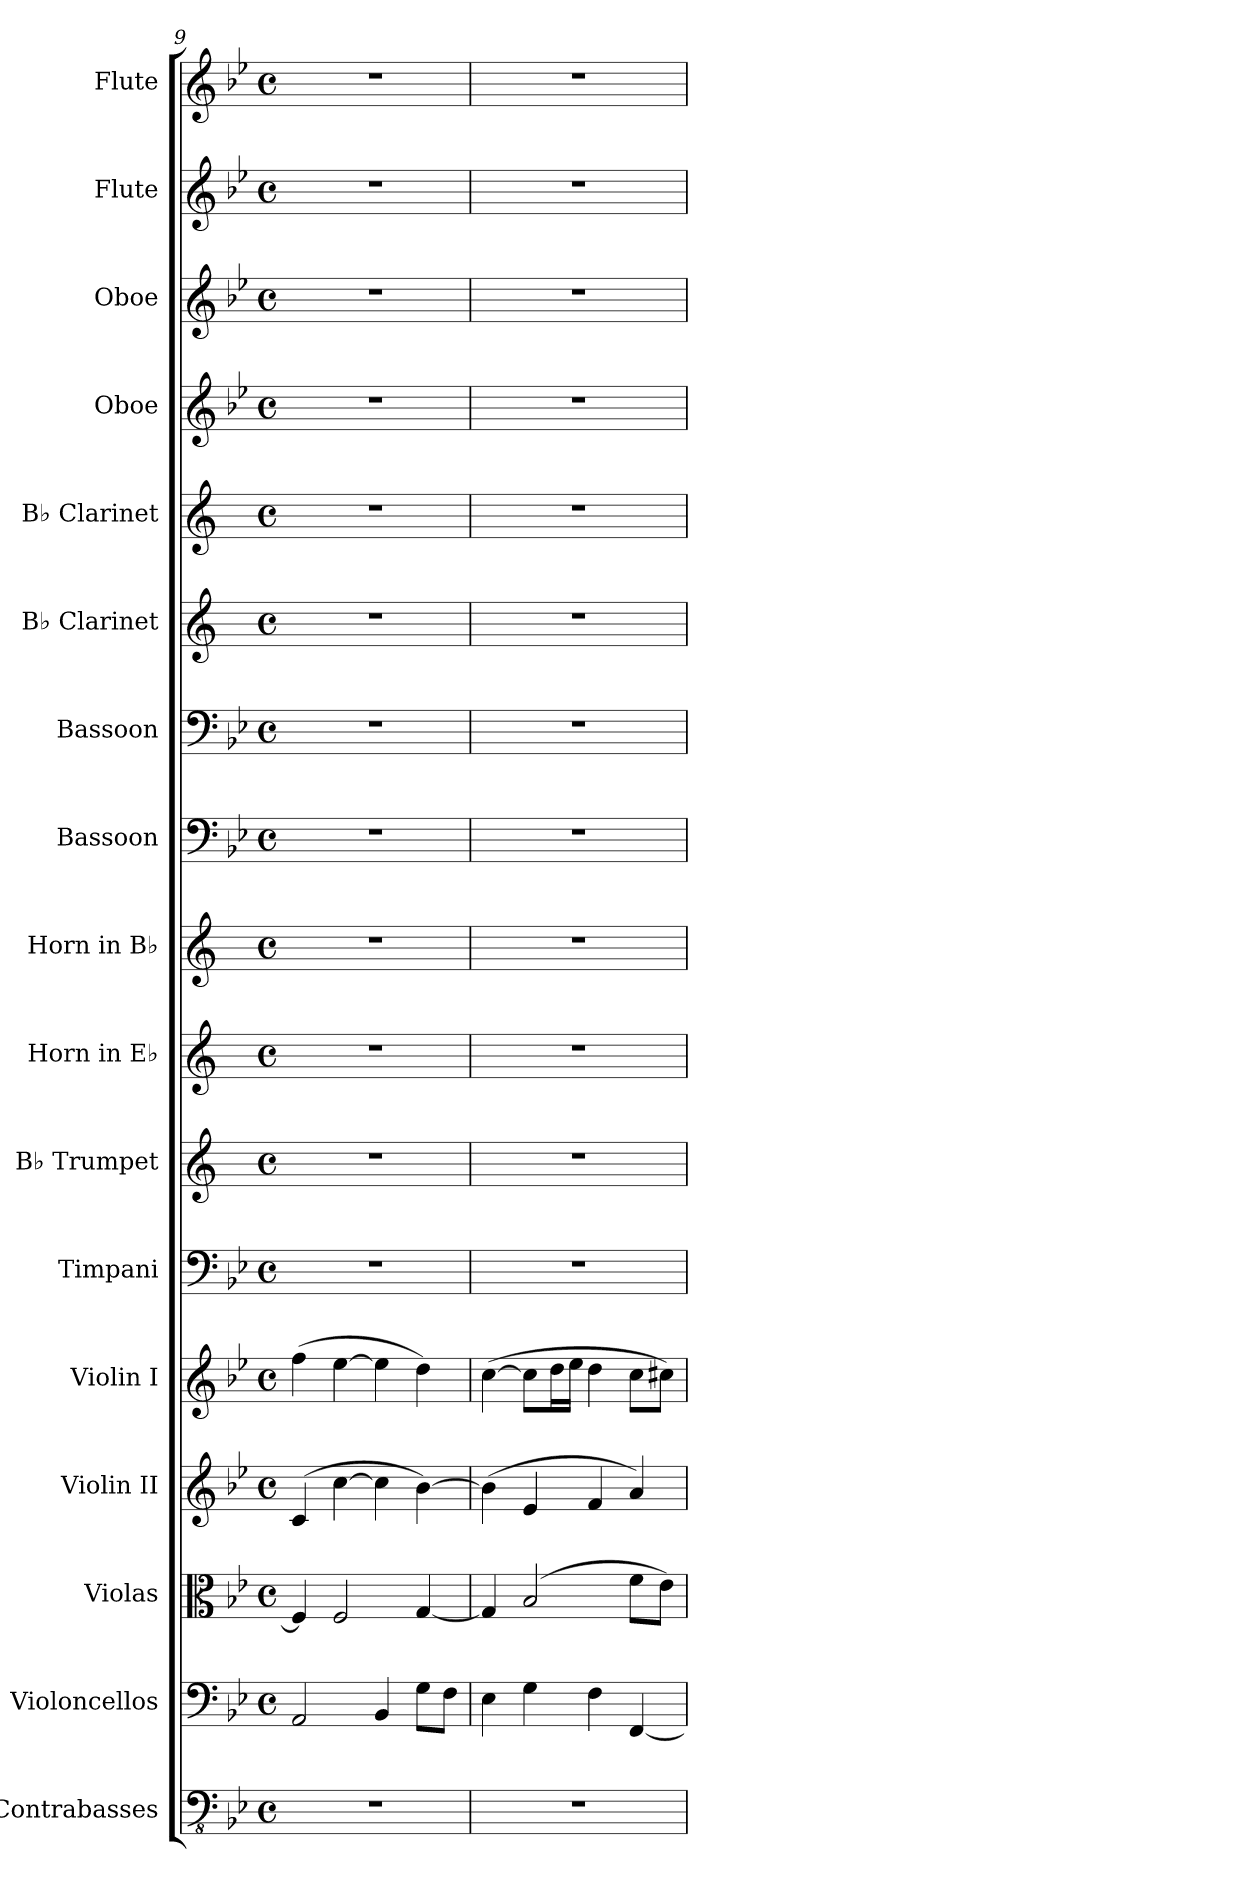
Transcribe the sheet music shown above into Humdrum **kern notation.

**kern	**kern	**kern	**kern	**kern	**kern	**kern	**kern	**kern	**kern	**kern	**kern	**kern	**kern	**kern	**kern	**kern
*part17	*part16	*part15	*part14	*part13	*part12	*part11	*part10	*part9	*part8	*part7	*part6	*part5	*part4	*part3	*part2	*part1
*staff17	*staff16	*staff15	*staff14	*staff13	*staff12	*staff11	*staff10	*staff9	*staff8	*staff7	*staff6	*staff5	*staff4	*staff3	*staff2	*staff1
*I"Contrabasses	*I"Violoncellos	*I"Violas	*I"Violin II	*I"Violin I	*I"Timpani	*I"B♭ Trumpet	*I"Horn in E♭	*I"Horn in B♭	*I"Bassoon	*I"Bassoon	*I"B♭ Clarinet	*I"B♭ Clarinet	*I"Oboe	*I"Oboe	*I"Flute	*I"Flute
*I'Cbs.	*I'Vcs.	*I'Vlas.	*I'Vln II.	*I'Vln I.	*I'Timp.	*I'B♭ Tpt.	*	*	*I'Bsn.	*I'Bsn.	*I'B♭ Cl.	*I'B♭ Cl.	*I'Ob.	*I'Ob.	*I'Fl.	*I'Fl.
*clefFv4	*clefF4	*clefC3	*clefG2	*clefG2	*clefF4	*clefG2	*clefG2	*clefG2	*clefF4	*clefF4	*clefG2	*clefG2	*clefG2	*clefG2	*clefG2	*clefG2
*	*	*	*	*	*	*ITrd1c2	*ITrd5c9	*ITrd1c2	*	*	*ITrd1c2	*ITrd1c2	*	*	*	*
*k[b-e-]	*k[b-e-]	*k[b-e-]	*k[b-e-]	*k[b-e-]	*k[b-e-]	*k[b-e-]	*k[b-e-a-]	*k[b-e-]	*k[b-e-]	*k[b-e-]	*k[b-e-]	*k[b-e-]	*k[b-e-]	*k[b-e-]	*k[b-e-]	*k[b-e-]
*M4/4	*M4/4	*M4/4	*M4/4	*M4/4	*M4/4	*M4/4	*M4/4	*M4/4	*M4/4	*M4/4	*M4/4	*M4/4	*M4/4	*M4/4	*M4/4	*M4/4
*met(c)	*met(c)	*met(c)	*met(c)	*met(c)	*met(c)	*met(c)	*met(c)	*met(c)	*met(c)	*met(c)	*met(c)	*met(c)	*met(c)	*met(c)	*met(c)	*met(c)
=9	=9	=9	=9	=9	=9	=9	=9	=9	=9	=9	=9	=9	=9	=9	=9	=9
1r	2AA/	4F/]	(4c/	(4ff\	1r	1r	1r	1r	1r	1r	1r	1r	1r	1r	1r	1r
.	.	2F/	[4cc\	[4ee-\	.	.	.	.	.	.	.	.	.	.	.	.
.	4BB-/	.	4cc\]	4ee-\]	.	.	.	.	.	.	.	.	.	.	.	.
.	8G\L	[4G/	[4b-\)	4dd\)	.	.	.	.	.	.	.	.	.	.	.	.
.	8F\J	.	.	.	.	.	.	.	.	.	.	.	.	.	.	.
!!LO:PB:g=z
=10	=10	=10	=10	=10	=10	=10	=10	=10	=10	=10	=10	=10	=10	=10	=10	=10
1r	4E-\	4G/]	(4b-\]	([4cc\	1r	1r	1r	1r	1r	1r	1r	1r	1r	1r	1r	1r
.	4G\	(2B-/	4e-/	8cc\L]	.	.	.	.	.	.	.	.	.	.	.	.
.	.	.	.	16dd\L	.	.	.	.	.	.	.	.	.	.	.	.
.	.	.	.	16ee-\JJ	.	.	.	.	.	.	.	.	.	.	.	.
.	4F\	.	4f/	4dd\	.	.	.	.	.	.	.	.	.	.	.	.
.	[4FF/	8f\L	4a/)	8cc\L	.	.	.	.	.	.	.	.	.	.	.	.
.	.	8e-\J)	.	8cc#X\J)	.	.	.	.	.	.	.	.	.	.	.	.
=	=	=	=	=	=	=	=	=	=	=	=	=	=	=	=	=
*-	*-	*-	*-	*-	*-	*-	*-	*-	*-	*-	*-	*-	*-	*-	*-	*-
